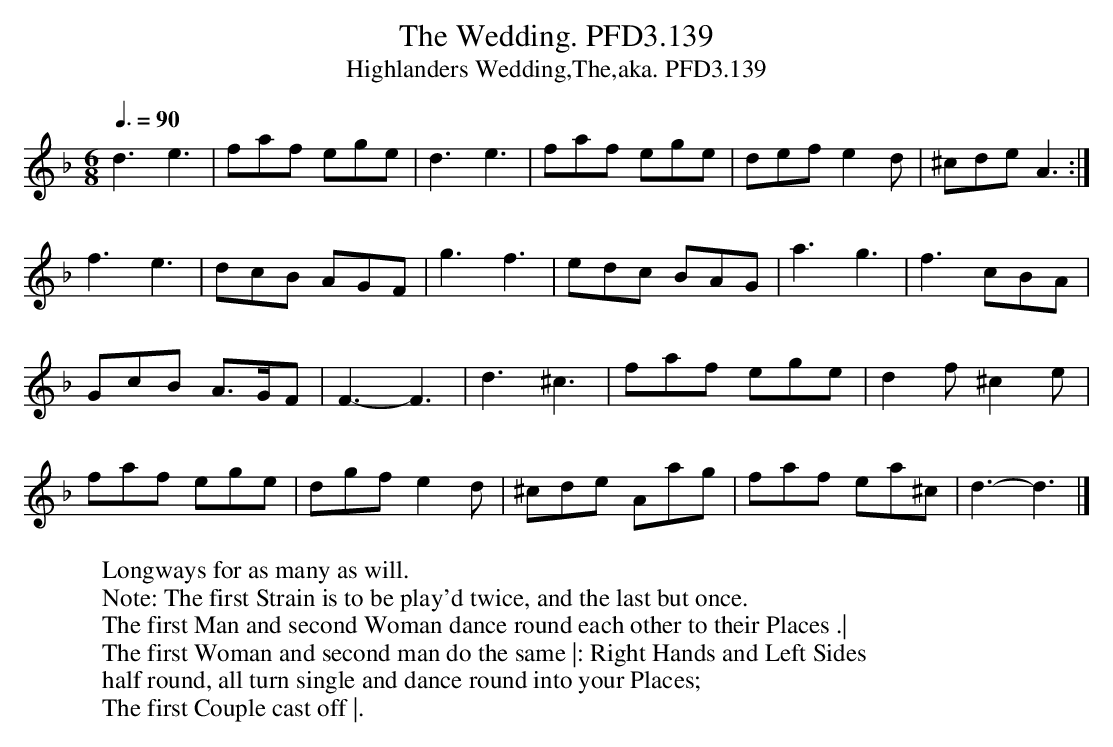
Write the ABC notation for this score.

X:1
T:Wedding. PFD3.139, The
T:Highlanders Wedding,The,aka. PFD3.139
M:6/8
L:1/8
W:Longways for as many as will.
W:Note: The first Strain is to be play'd twice, and the last but once.
W:The first Man and second Woman dance round each other to their Places .|
W:The first Woman and second man do the same |: Right Hands and Left Sides
W:half round, all turn single and dance round into your Places;
W:The first Couple cast off |.
Q:3/8=90
K:Dm
d3 e3 | faf ege | d3 e3 | faf ege |def e2d | ^cde A3 :|
f3 e3 | dcB AGF |g3 f3 | edc BAG | a3 g3 | f3 cBA |
GcB A>GF | F3- F3 | d3 ^c3 | faf ege |d2f ^c2e |
faf ege | dgf e2d | ^cde Aag |faf ea^c | d3- d3 |]
